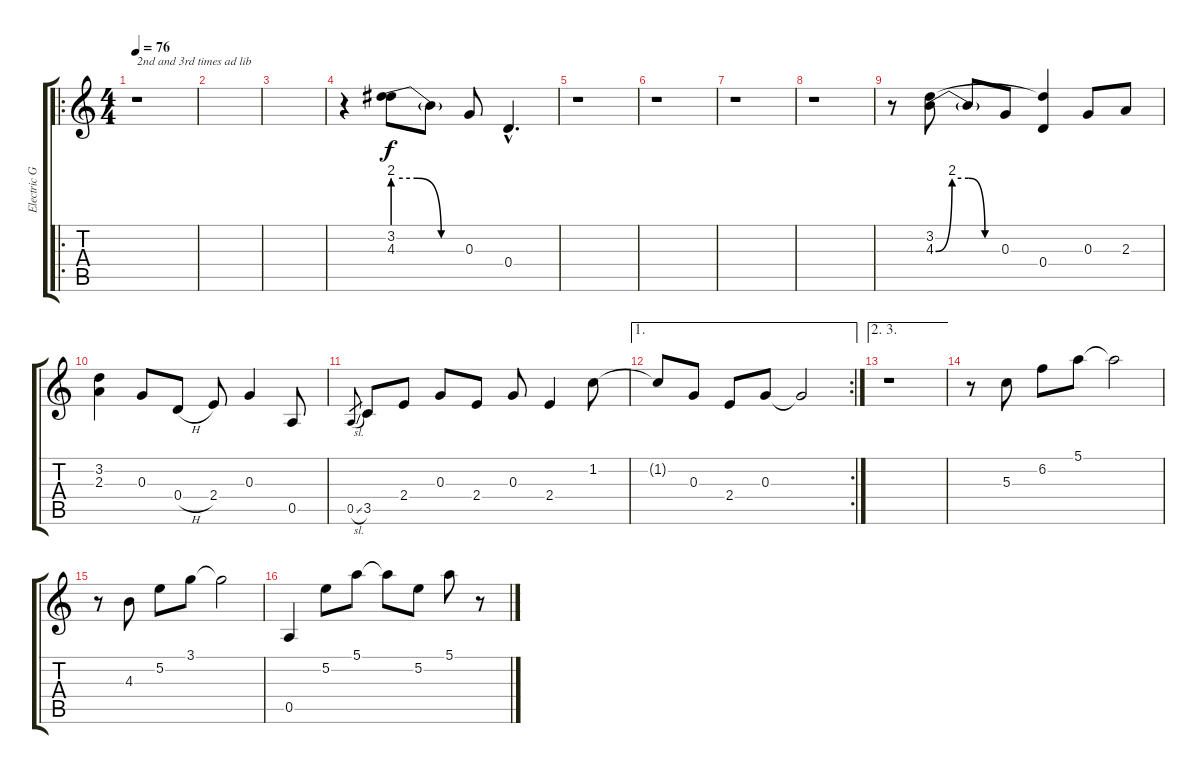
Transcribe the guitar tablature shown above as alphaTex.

\track ("Electric Guitar" "Electric G") {instrument electricguitarclean}
\staff {score tabs}
\tuning (E4 B3 G3 D3 A2 E2) {hide}
\ro
\ts (4 4)
\tempo 76
\clef g2
\ks c
r.1{txt "2nd and 3rd times ad lib" dy f} |
|
|
r.4 (3.2 4.3{be (custom 0 8 20 8 40 0 60 0)}).8 4.3{t}.8 0.3.8 0.4{hac}.4{d} |
r.1 |
r.1 |
r.1 |
r.1 |
r.8 (3.2 4.3{be (custom 0 0 15 8 30 8 45 0 60 0)}).8 4.3{t}.8 0.3.8 (3.2{t} 0.4).4 0.3.8 2.3.8 |
(3.2 2.3).4 0.3.8 0.4{h}.8 2.4.8 0.3.4 0.5.8 |
0.5{sl}.8{gr} 3.5.8 2.4.8 0.3.8 2.4.8 0.3.8 2.4.4 1.2.8 |
\ae 1
\rc 2
1.2{t}.8 0.3.8 2.4.8 0.3.8 0.3{t}.2 |
\ae (2 3)
r.1 |
r.8 5.3.8 6.2.8 5.1.8 5.1{t}.2 |
r.8 4.3.8 5.2.8 3.1.8 3.1{t}.2 |
0.5.4 5.2.8 5.1.8 5.1{t}.8 5.2.8 5.1.8 r.8
